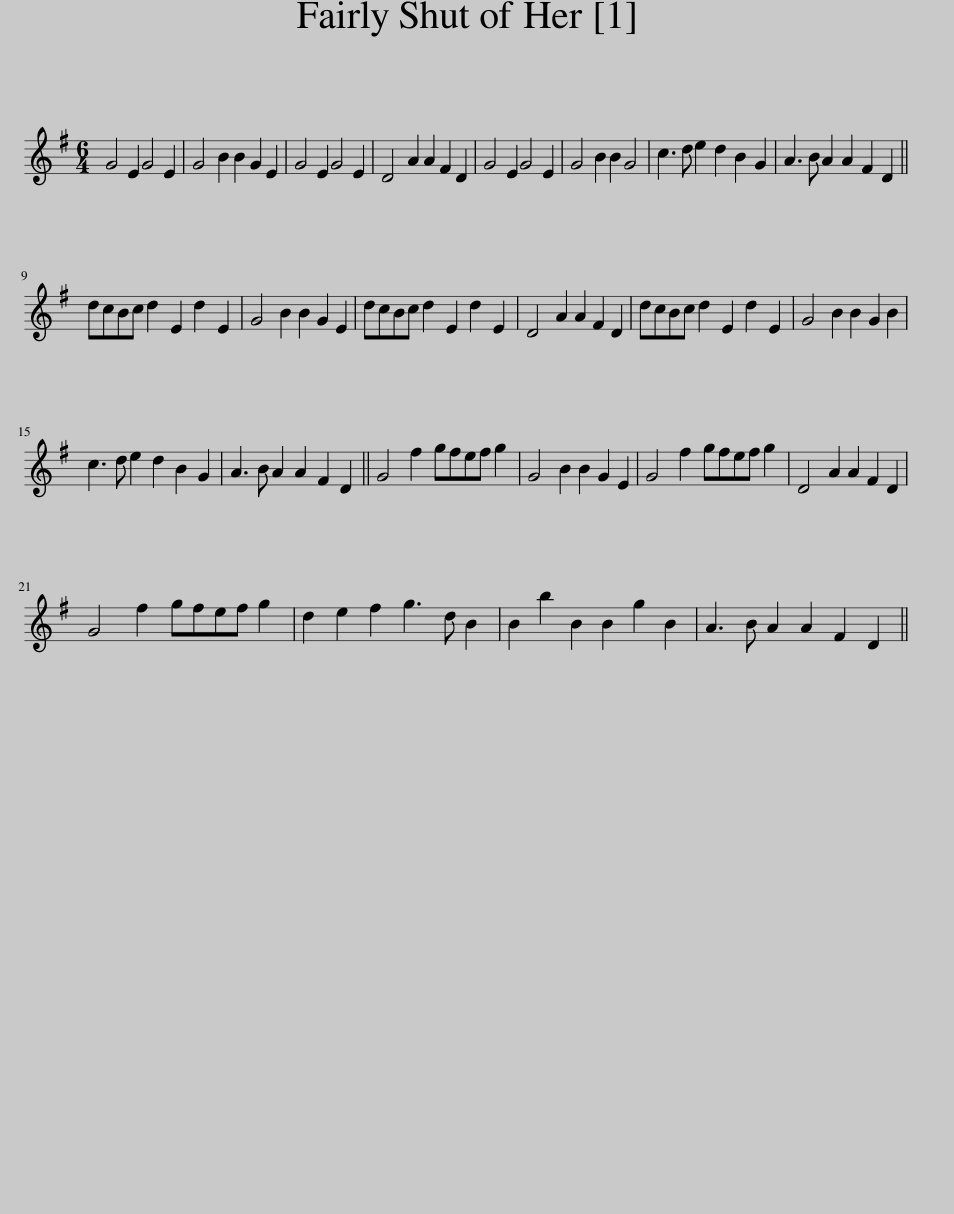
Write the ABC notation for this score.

X:1
L:1/8
M:6/4
I:linebreak $
K:G
V:1 treble
V:1
 G4 E2 G4 E2 | G4 B2 B2 G2 E2 | G4 E2 G4 E2 | D4 A2 A2 F2 D2 | G4 E2 G4 E2 | %5
 G4 B2 B2 G4 | c3 d e2 d2 B2 G2 | A3 B A2 A2 F2 D2 ||$ dcBc d2 E2 d2 E2 | G4 B2 B2 G2 E2 | %10
 dcBc d2 E2 d2 E2 | D4 A2 A2 F2 D2 | dcBc d2 E2 d2 E2 | G4 B2 B2 G2 B2 |$ c3 d e2 d2 B2 G2 | %15
 A3 B A2 A2 F2 D2 || G4 f2 gfef g2 | G4 B2 B2 G2 E2 | G4 f2 gfef g2 | D4 A2 A2 F2 D2 |$ %20
 G4 f2 gfef g2 | d2 e2 f2 g3 d B2 | B2 b2 B2 B2 g2 B2 | A3 B A2 A2 F2 D2 || %24
